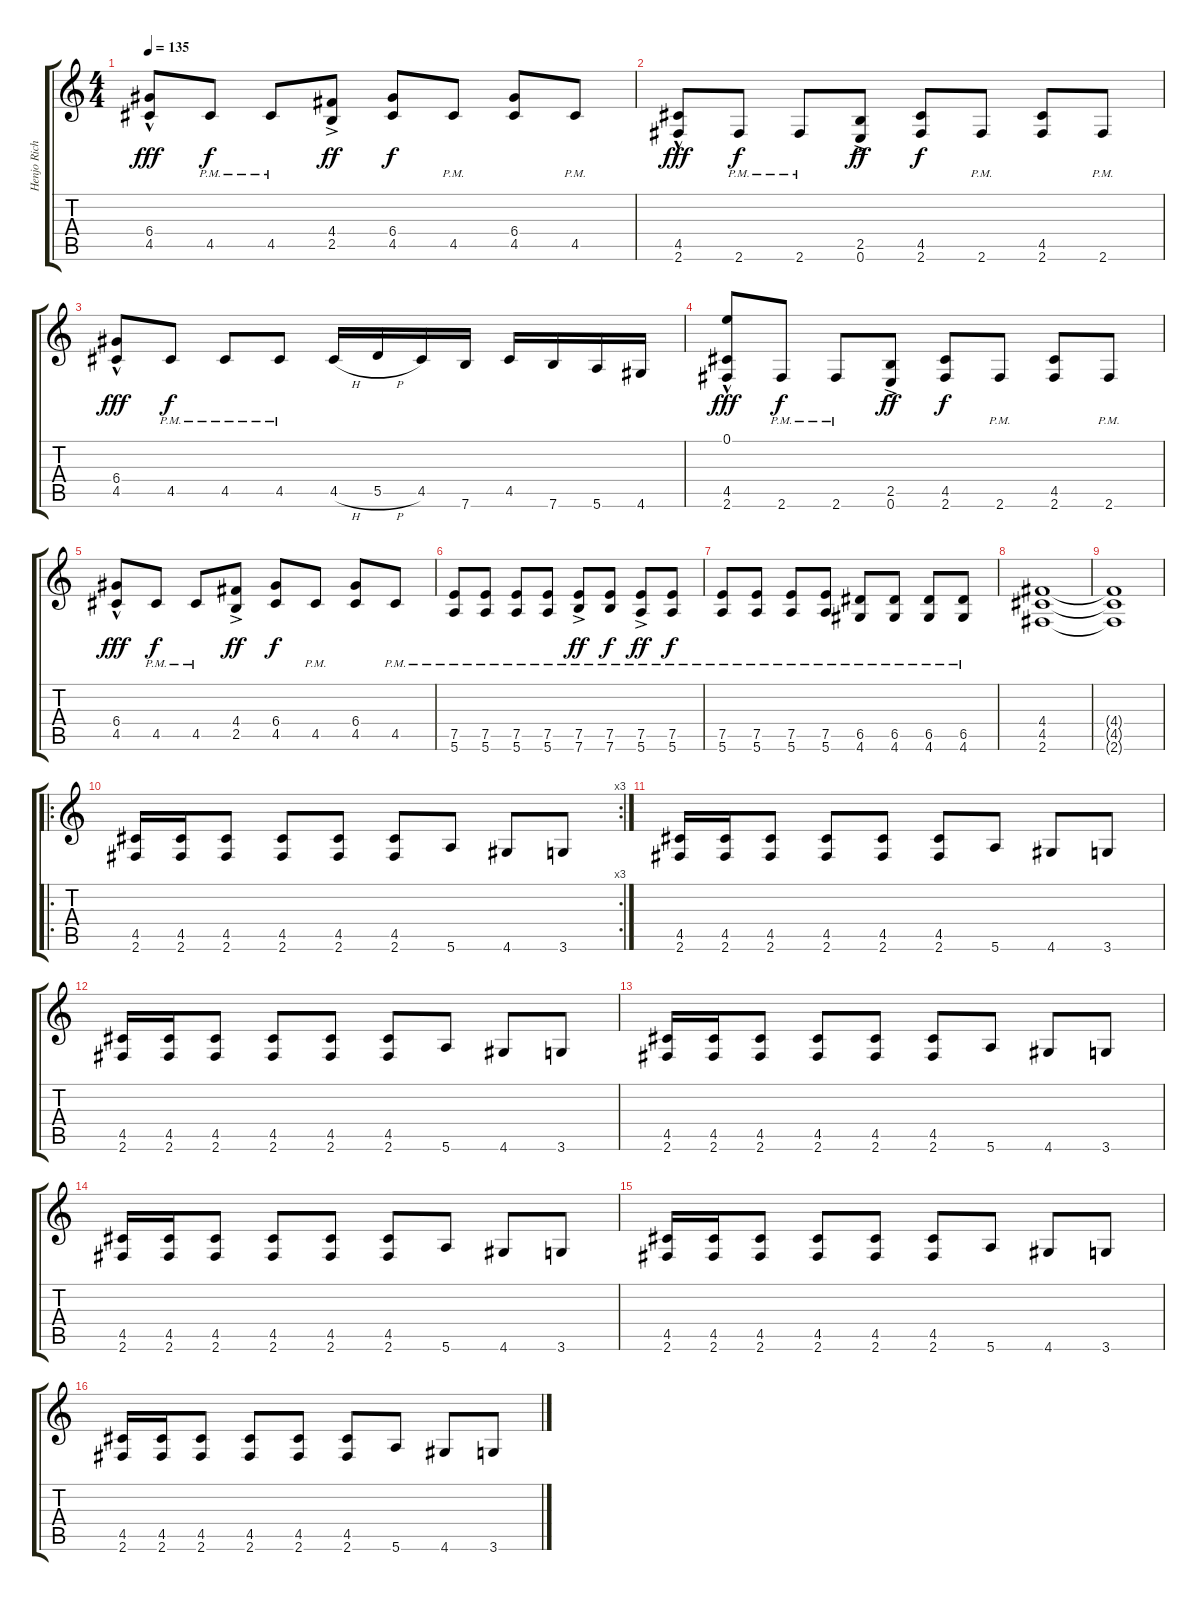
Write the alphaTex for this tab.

\track ("Henjo Richter" "Henjo Rich") {instrument overdrivenguitar}
\staff {score tabs}
\tuning (E4 B3 G3 D3 A2 E2) {hide}
\ts (4 4)
\tempo 135
\clef g2
\ks c
(6.4 4.5{hac}).8{dy fff} 4.5{pm}.8{dy f} 4.5{pm}.8 (4.4 2.5{ac}).8{dy ff} (6.4 4.5).8{dy f} 4.5{pm}.8 (6.4 4.5).8 4.5{pm}.8 |
(4.5 2.6{hac}).8{dy fff} 2.6{pm}.8{dy f} 2.6{pm}.8 (2.5 0.6{ac}).8{dy ff} (4.5 2.6).8{dy f} 2.6{pm}.8 (4.5 2.6).8 2.6{pm}.8 |
(6.4 4.5{hac}).8{dy fff} 4.5{pm}.8{dy f} 4.5{pm}.8 4.5{pm}.8 4.5{h}.16 5.5{h}.16 4.5.16 7.6.16 4.5.16 7.6.16 5.6.16 4.6.16 |
(0.1 4.5 2.6{hac}).8{dy fff} 2.6{pm}.8{dy f} 2.6{pm}.8 (2.5 0.6{ac}).8{dy ff} (4.5 2.6).8{dy f} 2.6{pm}.8 (4.5 2.6).8 2.6{pm}.8 |
(6.4 4.5{hac}).8{dy fff} 4.5{pm}.8{dy f} 4.5{pm}.8 (4.4 2.5{ac}).8{dy ff} (6.4 4.5).8{dy f} 4.5{pm}.8 (6.4 4.5).8 4.5{pm}.8 |
(7.5{pm} 5.6{pm}).8 (7.5{pm} 5.6{pm}).8 (7.5{pm} 5.6{pm}).8 (7.5{pm} 5.6{pm}).8 (7.5{pm} 7.6{ac pm}).8{dy ff} (7.5{pm} 7.6{pm}).8{dy f} (7.5{pm} 5.6{ac pm}).8{dy ff} (7.5{pm} 5.6{pm}).8{dy f} |
(7.5{pm} 5.6{pm}).8 (7.5{pm} 5.6{pm}).8 (7.5{pm} 5.6{pm}).8 (7.5{pm} 5.6{pm}).8 (6.5{pm} 4.6{pm}).8 (6.5{pm} 4.6{pm}).8 (6.5{pm} 4.6{pm}).8 (6.5{pm} 4.6{pm}).8 |
(4.4 4.5 2.6).1 |
(4.4{t} 4.5{t} 2.6{t}).1 |
\ro
\rc 3
(4.5 2.6).16 (4.5 2.6).16 (4.5 2.6).8 (4.5 2.6).8 (4.5 2.6).8 (4.5 2.6).8 5.6.8 4.6.8 3.6.8 |
(4.5 2.6).16 (4.5 2.6).16 (4.5 2.6).8 (4.5 2.6).8 (4.5 2.6).8 (4.5 2.6).8 5.6.8 4.6.8 3.6.8 |
(4.5 2.6).16 (4.5 2.6).16 (4.5 2.6).8 (4.5 2.6).8 (4.5 2.6).8 (4.5 2.6).8 5.6.8 4.6.8 3.6.8 |
(4.5 2.6).16 (4.5 2.6).16 (4.5 2.6).8 (4.5 2.6).8 (4.5 2.6).8 (4.5 2.6).8 5.6.8 4.6.8 3.6.8 |
(4.5 2.6).16 (4.5 2.6).16 (4.5 2.6).8 (4.5 2.6).8 (4.5 2.6).8 (4.5 2.6).8 5.6.8 4.6.8 3.6.8 |
(4.5 2.6).16 (4.5 2.6).16 (4.5 2.6).8 (4.5 2.6).8 (4.5 2.6).8 (4.5 2.6).8 5.6.8 4.6.8 3.6.8 |
(4.5 2.6).16 (4.5 2.6).16 (4.5 2.6).8 (4.5 2.6).8 (4.5 2.6).8 (4.5 2.6).8 5.6.8 4.6.8 3.6.8
